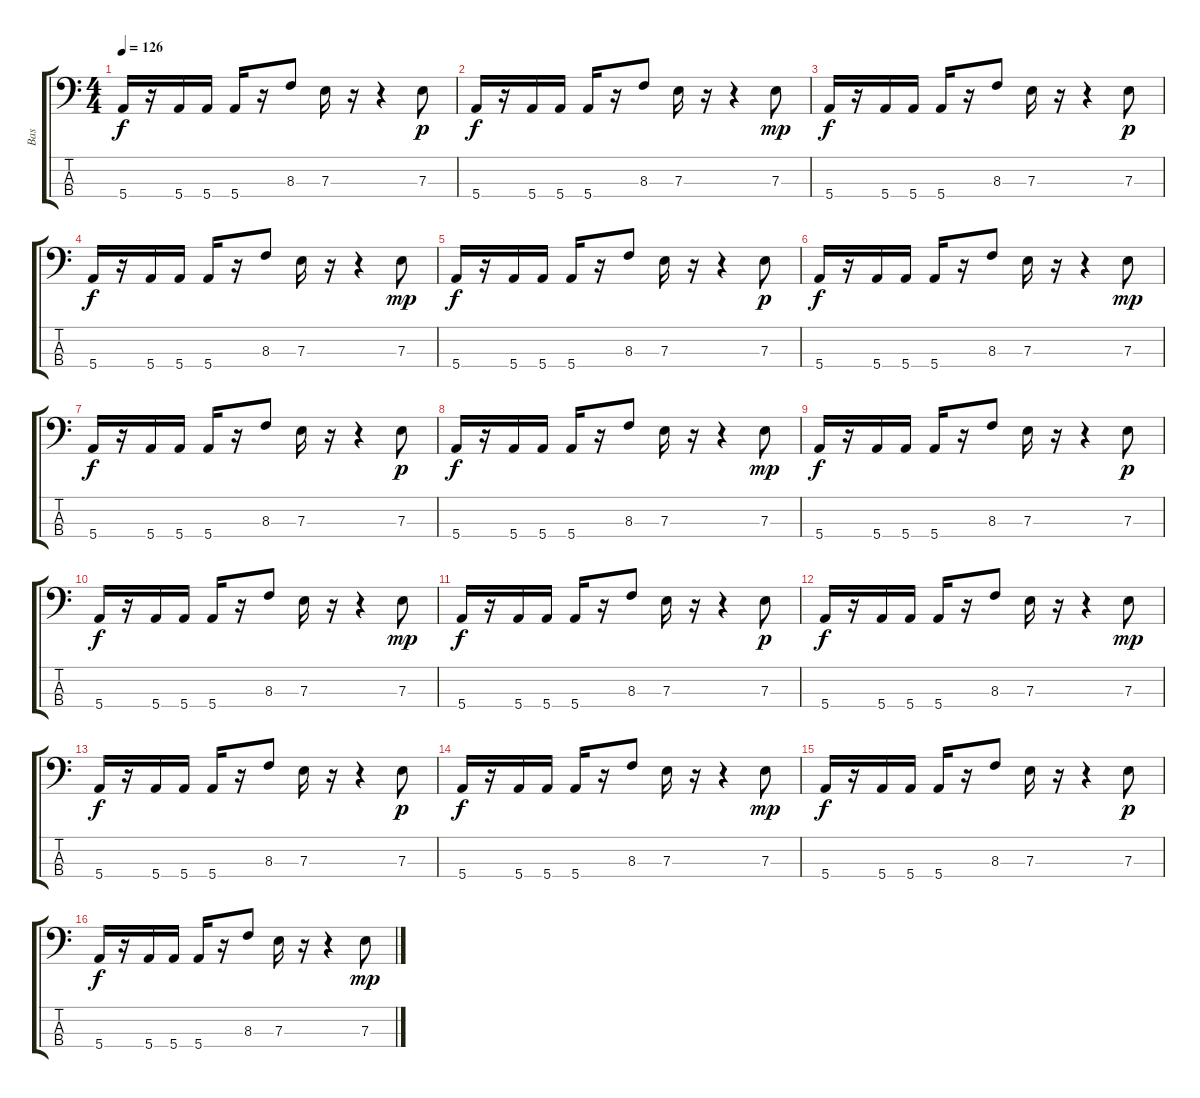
\track ("Bas" "Bas") {instrument electricbassfinger}
\staff {score tabs}
\tuning (G2 D2 A1 E1) {hide}
\ts (4 4)
\tempo 126
\clef f4
\ks c
5.4.16{dy f} r.16 5.4.16 5.4.16 5.4.16 r.16 8.3.8 7.3.16 r.16 r.4 7.3.8{dy p} |
5.4.16{dy f} r.16 5.4.16 5.4.16 5.4.16 r.16 8.3.8 7.3.16 r.16 r.4 7.3.8{dy mp} |
5.4.16{dy f} r.16 5.4.16 5.4.16 5.4.16 r.16 8.3.8 7.3.16 r.16 r.4 7.3.8{dy p} |
5.4.16{dy f} r.16 5.4.16 5.4.16 5.4.16 r.16 8.3.8 7.3.16 r.16 r.4 7.3.8{dy mp} |
5.4.16{dy f} r.16 5.4.16 5.4.16 5.4.16 r.16 8.3.8 7.3.16 r.16 r.4 7.3.8{dy p} |
5.4.16{dy f} r.16 5.4.16 5.4.16 5.4.16 r.16 8.3.8 7.3.16 r.16 r.4 7.3.8{dy mp} |
5.4.16{dy f} r.16 5.4.16 5.4.16 5.4.16 r.16 8.3.8 7.3.16 r.16 r.4 7.3.8{dy p} |
5.4.16{dy f} r.16 5.4.16 5.4.16 5.4.16 r.16 8.3.8 7.3.16 r.16 r.4 7.3.8{dy mp} |
5.4.16{dy f} r.16 5.4.16 5.4.16 5.4.16 r.16 8.3.8 7.3.16 r.16 r.4 7.3.8{dy p} |
5.4.16{dy f} r.16 5.4.16 5.4.16 5.4.16 r.16 8.3.8 7.3.16 r.16 r.4 7.3.8{dy mp} |
5.4.16{dy f} r.16 5.4.16 5.4.16 5.4.16 r.16 8.3.8 7.3.16 r.16 r.4 7.3.8{dy p} |
5.4.16{dy f} r.16 5.4.16 5.4.16 5.4.16 r.16 8.3.8 7.3.16 r.16 r.4 7.3.8{dy mp} |
5.4.16{dy f} r.16 5.4.16 5.4.16 5.4.16 r.16 8.3.8 7.3.16 r.16 r.4 7.3.8{dy p} |
5.4.16{dy f} r.16 5.4.16 5.4.16 5.4.16 r.16 8.3.8 7.3.16 r.16 r.4 7.3.8{dy mp} |
5.4.16{dy f} r.16 5.4.16 5.4.16 5.4.16 r.16 8.3.8 7.3.16 r.16 r.4 7.3.8{dy p} |
5.4.16{dy f} r.16 5.4.16 5.4.16 5.4.16 r.16 8.3.8 7.3.16 r.16 r.4 7.3.8{dy mp}
